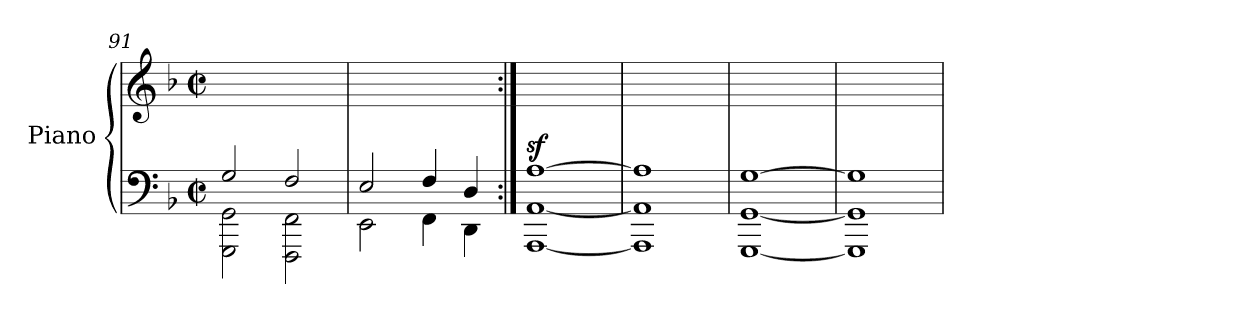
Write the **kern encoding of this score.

**kern	**kern	**dynam
*part1	*part1	*part1
*staff2	*staff1	*staff1/2
*I"Piano	*	*
*I'Pno	*	*
*clefF4	*clefG2	*
*k[b-]	*k[b-]	*
*M4/4	*M4/4	*
*met(c|)	*met(c|)	*
=91	=91	=91
*^	*	*
2G/	2GGG\ 2GG\	1ryy	.
2F/	2FFF\ 2FF\	.	.
=92	=92	=92	=92
2E/	2EE\	1ryy	.
4F/	4FF\	.	.
4D/	4DD\	.	.
=93:|!	=93:|!	=93:|!	=93:|!
!	!	!	!LO:DY:a=2
[1A	[1AAA [1AA	1ryy	sf
=94	=94	=94	=94
1A]	1AAA] 1AA]	1ryy	.
=95	=95	=95	=95
[1G	[1GGG [1GG	1ryy	.
=96	=96	=96	=96
1G]	1GGG] 1GG]	1ryy	.
*v	*v	*	*
=	=	=
*-	*-	*-
